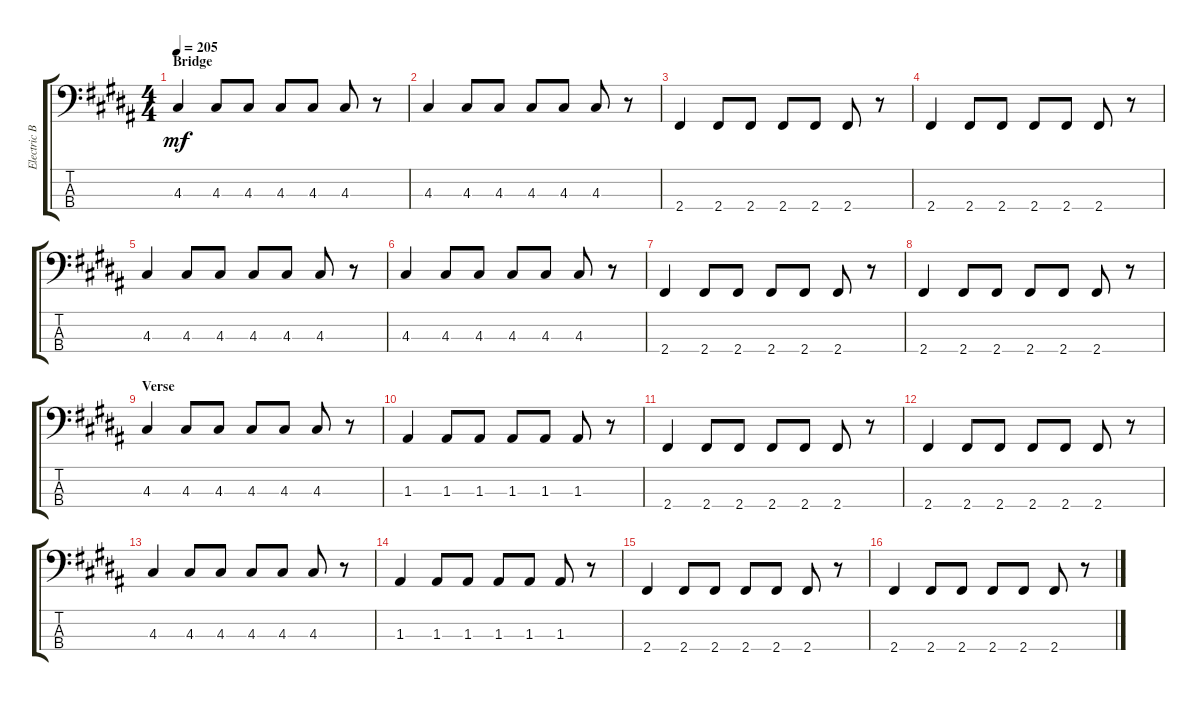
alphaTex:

\track ("Electric Bass" "Electric B") {instrument electricbassfinger}
\staff {score tabs}
\tuning (G2 D2 A1 E1) {hide}
\ts (4 4)
\section ("" "Bridge")
\tempo 205
\clef f4
\ks b
4.3.4{dy mf} 4.3.8 4.3.8 4.3.8 4.3.8 4.3.8 r.8 |
4.3.4 4.3.8 4.3.8 4.3.8 4.3.8 4.3.8 r.8 |
2.4.4 2.4.8 2.4.8 2.4.8 2.4.8 2.4.8 r.8 |
2.4.4 2.4.8 2.4.8 2.4.8 2.4.8 2.4.8 r.8 |
4.3.4 4.3.8 4.3.8 4.3.8 4.3.8 4.3.8 r.8 |
4.3.4 4.3.8 4.3.8 4.3.8 4.3.8 4.3.8 r.8 |
2.4.4 2.4.8 2.4.8 2.4.8 2.4.8 2.4.8 r.8 |
2.4.4 2.4.8 2.4.8 2.4.8 2.4.8 2.4.8 r.8 |
\section ("" "Verse")
4.3.4 4.3.8 4.3.8 4.3.8 4.3.8 4.3.8 r.8 |
1.3.4 1.3.8 1.3.8 1.3.8 1.3.8 1.3.8 r.8 |
2.4.4 2.4.8 2.4.8 2.4.8 2.4.8 2.4.8 r.8 |
2.4.4 2.4.8 2.4.8 2.4.8 2.4.8 2.4.8 r.8 |
4.3.4 4.3.8 4.3.8 4.3.8 4.3.8 4.3.8 r.8 |
1.3.4 1.3.8 1.3.8 1.3.8 1.3.8 1.3.8 r.8 |
2.4.4 2.4.8 2.4.8 2.4.8 2.4.8 2.4.8 r.8 |
2.4.4 2.4.8 2.4.8 2.4.8 2.4.8 2.4.8 r.8
